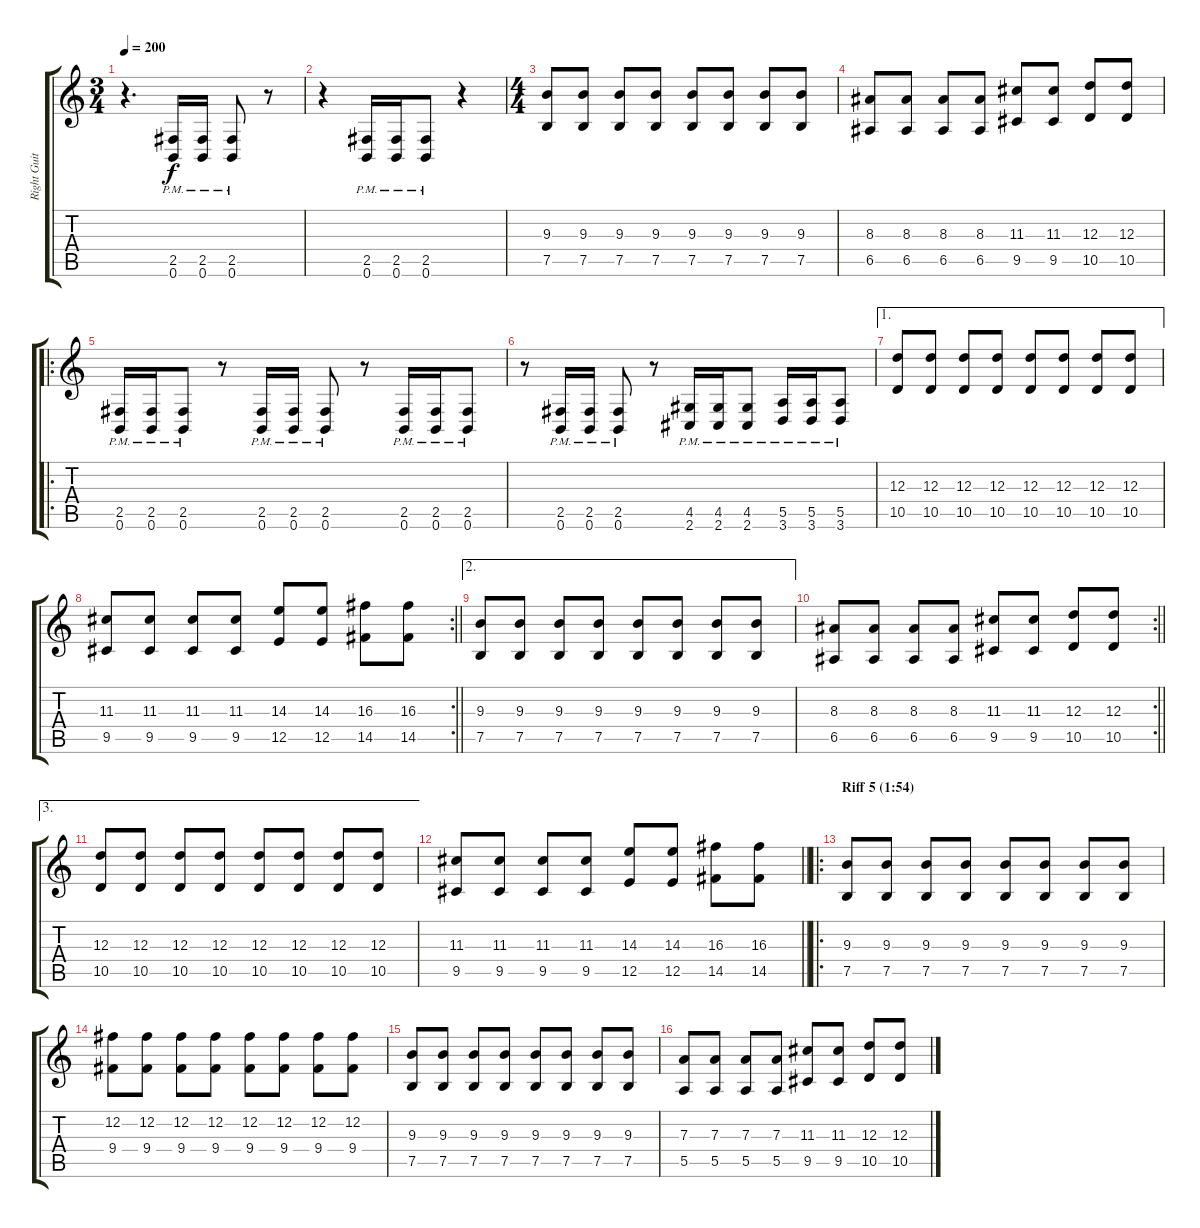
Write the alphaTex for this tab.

\track ("Right Guitar" "Right Guit") {instrument distortionguitar}
\staff {score tabs}
\tuning (B3 Gb3 D3 A2 E2 B1) {hide}
\ts (3 4)
\tempo 200
\clef g2
\ks c
r.4{d dy f} (2.5{pm} 0.6{pm}).16 (2.5{pm} 0.6{pm}).16 (2.5{pm} 0.6{pm}).8 r.8 |
r.4 (2.5{pm} 0.6{pm}).16 (2.5{pm} 0.6{pm}).16 (2.5{pm} 0.6{pm}).8 r.4 |
\ts (4 4)
(9.3 7.5).8 (9.3 7.5).8 (9.3 7.5).8 (9.3 7.5).8 (9.3 7.5).8 (9.3 7.5).8 (9.3 7.5).8 (9.3 7.5).8 |
(8.3 6.5).8 (8.3 6.5).8 (8.3 6.5).8 (8.3 6.5).8 (11.3 9.5).8 (11.3 9.5).8 (12.3 10.5).8 (12.3 10.5).8 |
\ro
(2.5{pm} 0.6{pm}).16 (2.5{pm} 0.6{pm}).16 (2.5{pm} 0.6{pm}).8 r.8 (2.5{pm} 0.6{pm}).16 (2.5{pm} 0.6{pm}).16 (2.5{pm} 0.6{pm}).8 r.8 (2.5{pm} 0.6{pm}).16 (2.5{pm} 0.6{pm}).16 (2.5{pm} 0.6{pm}).8 |
r.8 (2.5{pm} 0.6{pm}).16 (2.5{pm} 0.6{pm}).16 (2.5{pm} 0.6{pm}).8 r.8 (4.5{pm} 2.6{pm}).16 (4.5{pm} 2.6{pm}).16 (4.5{pm} 2.6{pm}).8 (5.5{pm} 3.6{pm}).16 (5.5{pm} 3.6{pm}).16 (5.5{pm} 3.6{pm}).8 |
\ae 1
(12.3 10.5).8 (12.3 10.5).8 (12.3 10.5).8 (12.3 10.5).8 (12.3 10.5).8 (12.3 10.5).8 (12.3 10.5).8 (12.3 10.5).8 |
\rc 2
\barLineRight lightlight
(11.3 9.5).8 (11.3 9.5).8 (11.3 9.5).8 (11.3 9.5).8 (14.3 12.5).8 (14.3 12.5).8 (16.3 14.5).8 (16.3 14.5).8 |
\ae 2
(9.3 7.5).8 (9.3 7.5).8 (9.3 7.5).8 (9.3 7.5).8 (9.3 7.5).8 (9.3 7.5).8 (9.3 7.5).8 (9.3 7.5).8 |
\rc 2
\barLineRight lightlight
(8.3 6.5).8 (8.3 6.5).8 (8.3 6.5).8 (8.3 6.5).8 (11.3 9.5).8 (11.3 9.5).8 (12.3 10.5).8 (12.3 10.5).8 |
\ae 3
(12.3 10.5).8 (12.3 10.5).8 (12.3 10.5).8 (12.3 10.5).8 (12.3 10.5).8 (12.3 10.5).8 (12.3 10.5).8 (12.3 10.5).8 |
\barLineRight lightlight
(11.3 9.5).8 (11.3 9.5).8 (11.3 9.5).8 (11.3 9.5).8 (14.3 12.5).8 (14.3 12.5).8 (16.3 14.5).8 (16.3 14.5).8 |
\ro
\section ("" "Riff 5 (1:54)")
(9.3 7.5).8 (9.3 7.5).8 (9.3 7.5).8 (9.3 7.5).8 (9.3 7.5).8 (9.3 7.5).8 (9.3 7.5).8 (9.3 7.5).8 |
(12.2 9.4).8 (12.2 9.4).8 (12.2 9.4).8 (12.2 9.4).8 (12.2 9.4).8 (12.2 9.4).8 (12.2 9.4).8 (12.2 9.4).8 |
(9.3 7.5).8 (9.3 7.5).8 (9.3 7.5).8 (9.3 7.5).8 (9.3 7.5).8 (9.3 7.5).8 (9.3 7.5).8 (9.3 7.5).8 |
(7.3 5.5).8 (7.3 5.5).8 (7.3 5.5).8 (7.3 5.5).8 (11.3 9.5).8 (11.3 9.5).8 (12.3 10.5).8 (12.3 10.5).8
